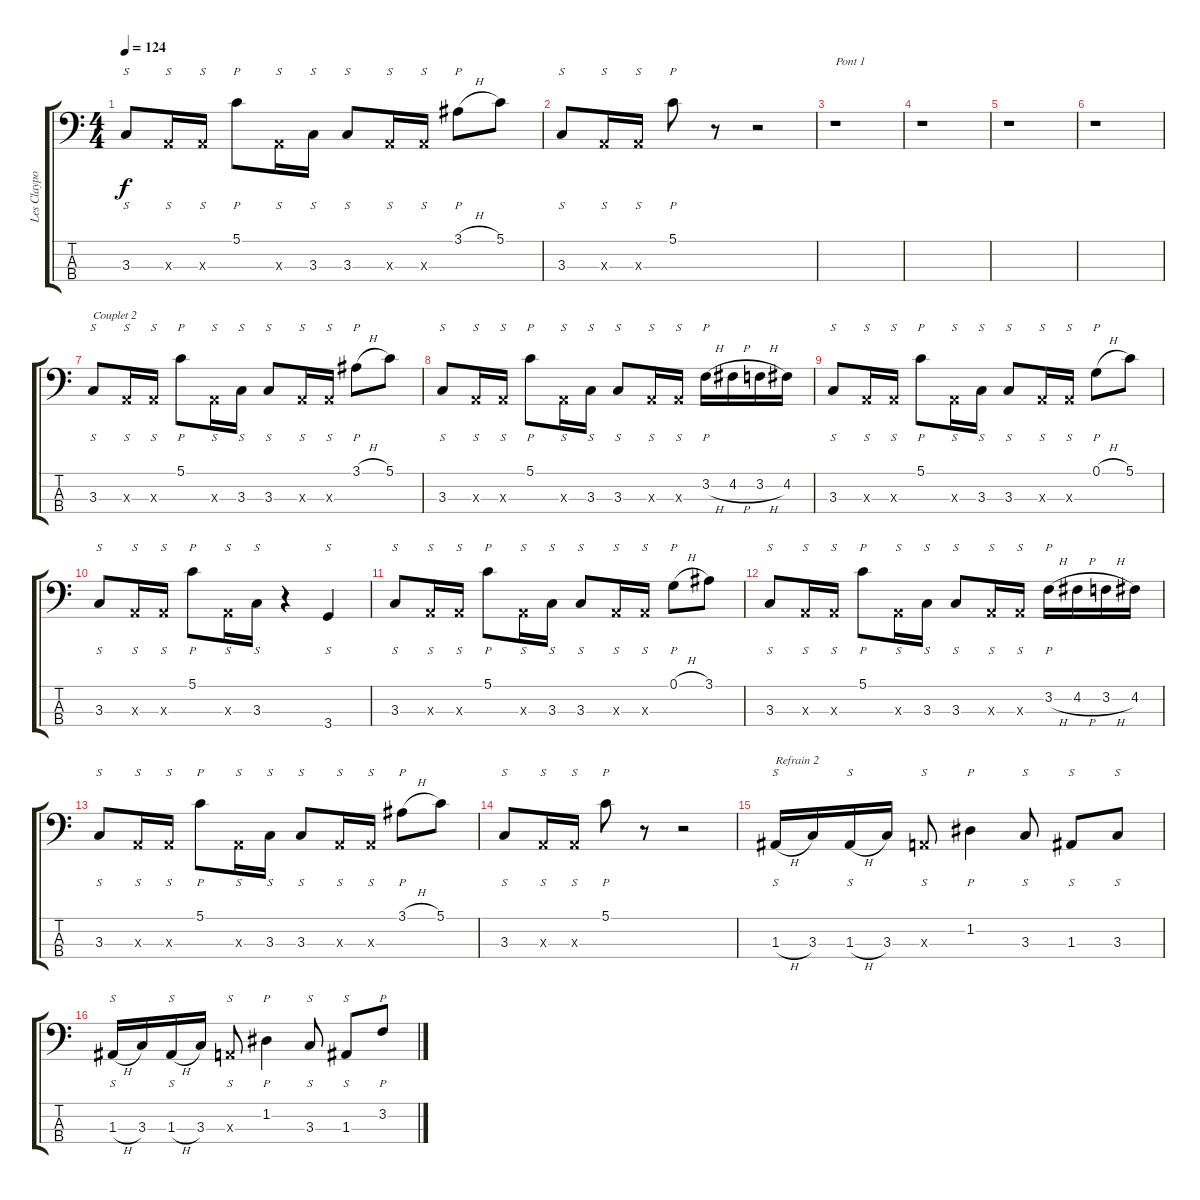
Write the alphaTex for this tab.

\track ("Les Claypool" "Les Claypo") {instrument slapbass1}
\staff {score tabs}
\tuning (G2 D2 A1 E1) {hide}
\ts (4 4)
\tempo 124
\clef f4
\ks c
3.3.8{s dy f} 0.3{x}.16{s} 0.3{x}.16{s} 5.1.8{p} 0.3{x}.16{s} 3.3.16{s} 3.3.8{s} 0.3{x}.16{s} 0.3{x}.16{s} 3.1{h}.8{p} 5.1.8 |
3.3.8{s} 0.3{x}.16{s} 0.3{x}.16{s} 5.1.8{p} r.8 r.2 |
r.1{txt "Pont 1"} |
r.1 |
r.1 |
r.1 |
3.3.8{s txt "Couplet 2"} 0.3{x}.16{s} 0.3{x}.16{s} 5.1.8{p} 0.3{x}.16{s} 3.3.16{s} 3.3.8{s} 0.3{x}.16{s} 0.3{x}.16{s} 3.1{h}.8{p} 5.1.8 |
3.3.8{s} 0.3{x}.16{s} 0.3{x}.16{s} 5.1.8{p} 0.3{x}.16{s} 3.3.16{s} 3.3.8{s} 0.3{x}.16{s} 0.3{x}.16{s} 3.2{h}.16{p} 4.2{h}.16 3.2{h}.16 4.2.16 |
3.3.8{s} 0.3{x}.16{s} 0.3{x}.16{s} 5.1.8{p} 0.3{x}.16{s} 3.3.16{s} 3.3.8{s} 0.3{x}.16{s} 0.3{x}.16{s} 0.1{h}.8{p} 5.1.8 |
3.3.8{s} 0.3{x}.16{s} 0.3{x}.16{s} 5.1.8{p} 0.3{x}.16{s} 3.3.16{s} r.4 3.4.4{s} |
3.3.8{s} 0.3{x}.16{s} 0.3{x}.16{s} 5.1.8{p} 0.3{x}.16{s} 3.3.16{s} 3.3.8{s} 0.3{x}.16{s} 0.3{x}.16{s} 0.1{h}.8{p} 3.1.8 |
3.3.8{s} 0.3{x}.16{s} 0.3{x}.16{s} 5.1.8{p} 0.3{x}.16{s} 3.3.16{s} 3.3.8{s} 0.3{x}.16{s} 0.3{x}.16{s} 3.2{h}.16{p} 4.2{h}.16 3.2{h}.16 4.2.16 |
3.3.8{s} 0.3{x}.16{s} 0.3{x}.16{s} 5.1.8{p} 0.3{x}.16{s} 3.3.16{s} 3.3.8{s} 0.3{x}.16{s} 0.3{x}.16{s} 3.1{h}.8{p} 5.1.8 |
3.3.8{s} 0.3{x}.16{s} 0.3{x}.16{s} 5.1.8{p} r.8 r.2 |
1.3{h}.16{s txt "Refrain 2"} 3.3.16 1.3{h}.16{s} 3.3.16 0.3{x}.8{s} 1.2.4{p} 3.3.8{s} 1.3.8{s} 3.3.8{s} |
1.3{h}.16{s} 3.3.16 1.3{h}.16{s} 3.3.16 0.3{x}.8{s} 1.2.4{p} 3.3.8{s} 1.3.8{s} 3.2.8{p}
